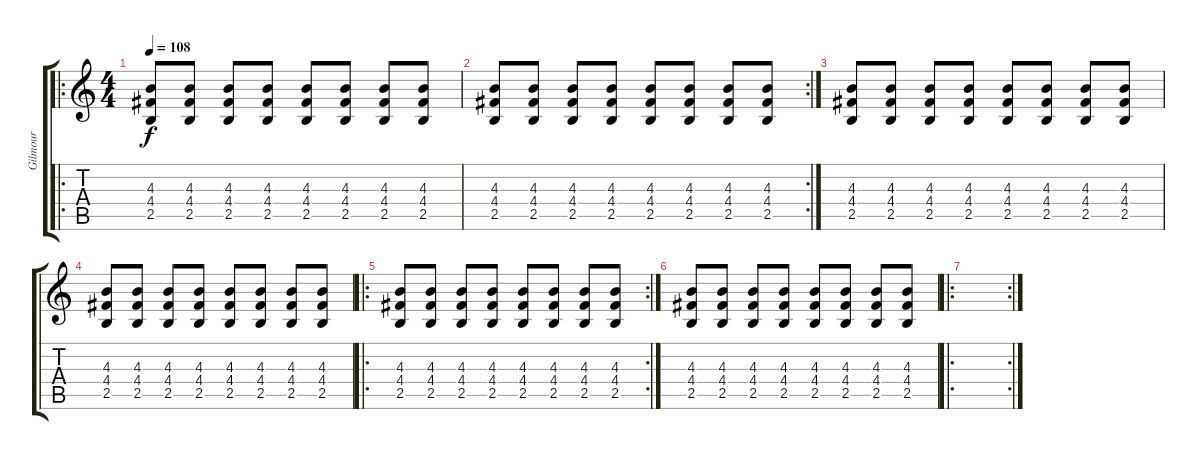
\track ("Gilmour" "Gilmour") {instrument electricguitarmuted}
\staff {score tabs}
\tuning (E4 B3 G3 D3 A2 E2) {hide}
\ro
\ts (4 4)
\tempo 108
\clef g2
\ks c
(4.3 4.4 2.5).8{dy f} (4.3 4.4 2.5).8 (4.3 4.4 2.5).8 (4.3 4.4 2.5).8 (4.3 4.4 2.5).8 (4.3 4.4 2.5).8 (4.3 4.4 2.5).8 (4.3 4.4 2.5).8 |
\rc 2
(4.3 4.4 2.5).8 (4.3 4.4 2.5).8 (4.3 4.4 2.5).8 (4.3 4.4 2.5).8 (4.3 4.4 2.5).8 (4.3 4.4 2.5).8 (4.3 4.4 2.5).8 (4.3 4.4 2.5).8 |
(4.3 4.4 2.5).8 (4.3 4.4 2.5).8 (4.3 4.4 2.5).8 (4.3 4.4 2.5).8 (4.3 4.4 2.5).8 (4.3 4.4 2.5).8 (4.3 4.4 2.5).8 (4.3 4.4 2.5).8 |
(4.3 4.4 2.5).8 (4.3 4.4 2.5).8 (4.3 4.4 2.5).8 (4.3 4.4 2.5).8 (4.3 4.4 2.5).8 (4.3 4.4 2.5).8 (4.3 4.4 2.5).8 (4.3 4.4 2.5).8 |
\ro
\rc 2
(4.3 4.4 2.5).8 (4.3 4.4 2.5).8 (4.3 4.4 2.5).8 (4.3 4.4 2.5).8 (4.3 4.4 2.5).8 (4.3 4.4 2.5).8 (4.3 4.4 2.5).8 (4.3 4.4 2.5).8 |
(4.3 4.4 2.5).8 (4.3 4.4 2.5).8 (4.3 4.4 2.5).8 (4.3 4.4 2.5).8 (4.3 4.4 2.5).8 (4.3 4.4 2.5).8 (4.3 4.4 2.5).8 (4.3 4.4 2.5).8 |
\ro
\rc 2
